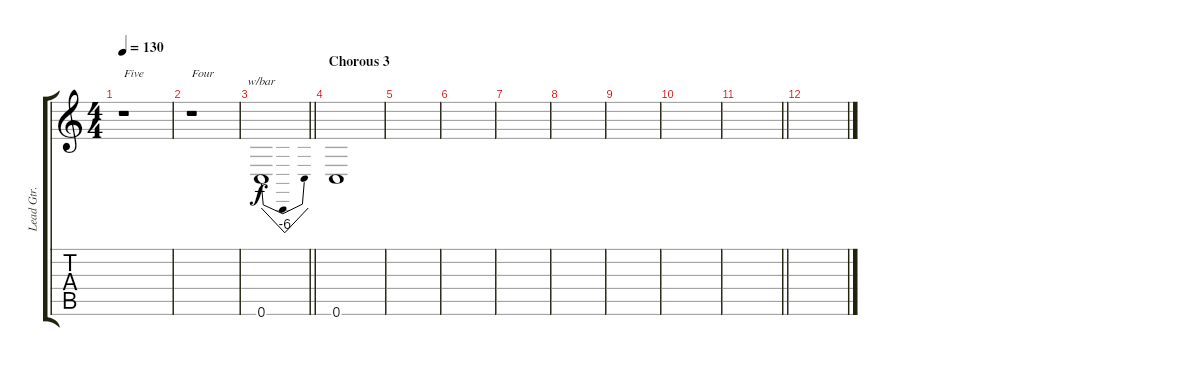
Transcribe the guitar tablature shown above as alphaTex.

\track ("Lead Gtr." "Lead Gtr.") {instrument distortionguitar}
\staff {score tabs}
\tuning (D4 A3 F3 C3 G2 C2) {hide}
\ts (4 4)
\tempo 130
\clef g2
\ks c
r.1{txt "Five" dy f} |
r.1{txt "Four"} |
\barLineRight lightlight
0.6.1{tbe (dip default 0 0 30 -24 60 0)} |
\section ("" "Chorous 3")
0.6.1{volume 0} |
|
|
|
|
|
|
\barLineRight lightlight
|
\section ("" "")
